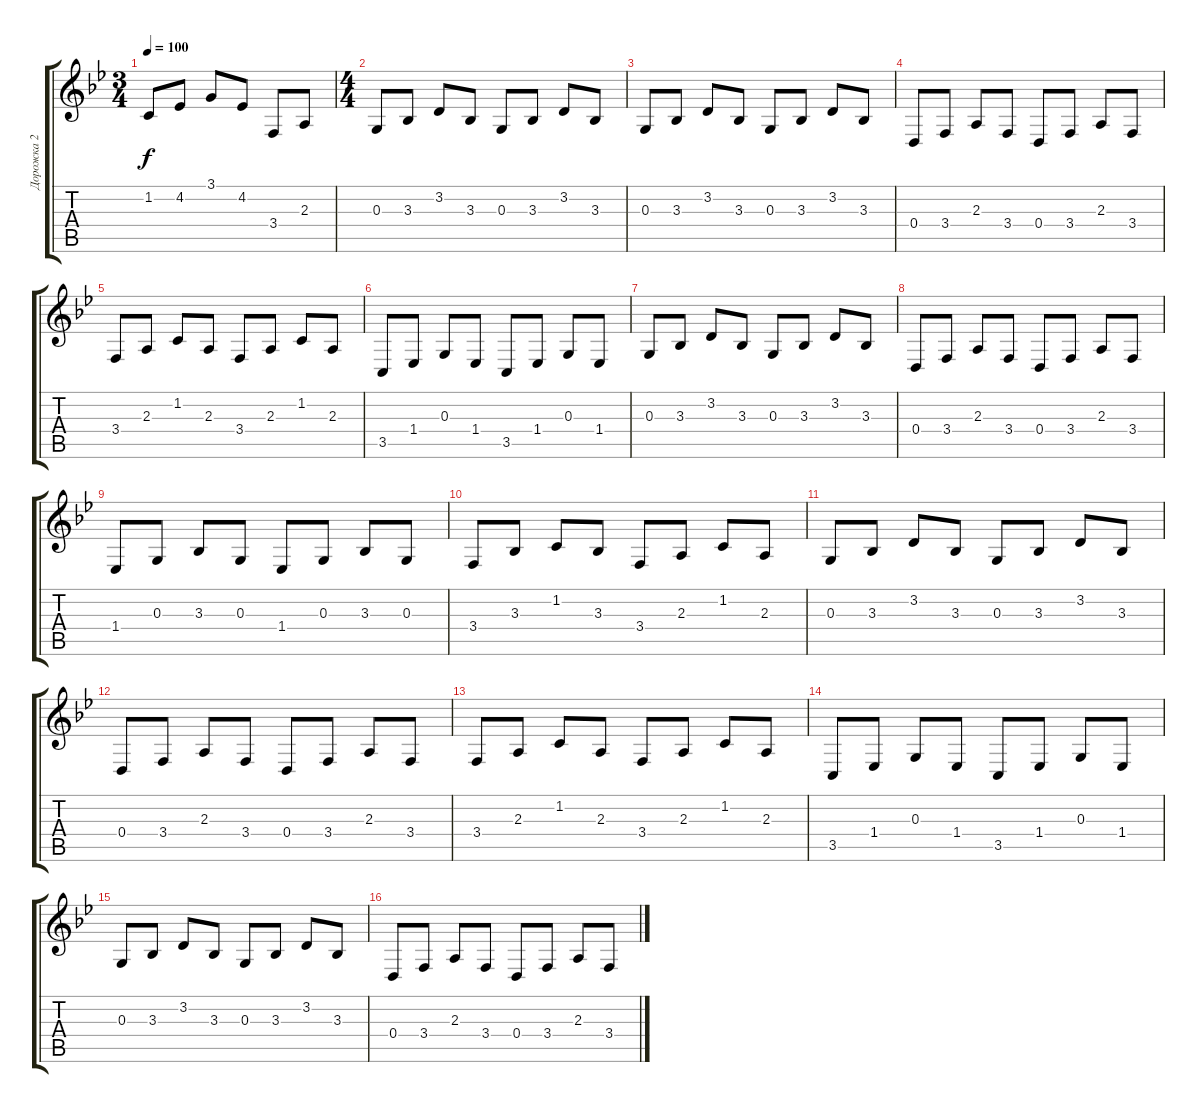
\track ("Дорожка 2" "Дорожка 2") {instrument churchorgan}
\staff {score tabs}
\tuning (E4 B3 G3 D3 A2 E2) {hide}
\ts (3 4)
\tempo 100
\clef g2
\ks gminor
1.2.8{dy f} 4.2.8 3.1.8 4.2.8 3.4.8 2.3.8 |
\ts (4 4)
0.3.8 3.3.8 3.2.8 3.3.8 0.3.8 3.3.8 3.2.8 3.3.8 |
0.3.8 3.3.8 3.2.8 3.3.8 0.3.8 3.3.8 3.2.8 3.3.8 |
0.4.8 3.4.8 2.3.8 3.4.8 0.4.8 3.4.8 2.3.8 3.4.8 |
3.4.8 2.3.8 1.2.8 2.3.8 3.4.8 2.3.8 1.2.8 2.3.8 |
3.5.8 1.4.8 0.3.8 1.4.8 3.5.8 1.4.8 0.3.8 1.4.8 |
0.3.8 3.3.8 3.2.8 3.3.8 0.3.8 3.3.8 3.2.8 3.3.8 |
0.4.8 3.4.8 2.3.8 3.4.8 0.4.8 3.4.8 2.3.8 3.4.8 |
1.4.8 0.3.8 3.3.8 0.3.8 1.4.8 0.3.8 3.3.8 0.3.8 |
3.4.8 3.3.8 1.2.8 3.3.8 3.4.8 2.3.8 1.2.8 2.3.8 |
0.3.8 3.3.8 3.2.8 3.3.8 0.3.8 3.3.8 3.2.8 3.3.8 |
0.4.8 3.4.8 2.3.8 3.4.8 0.4.8 3.4.8 2.3.8 3.4.8 |
3.4.8 2.3.8 1.2.8 2.3.8 3.4.8 2.3.8 1.2.8 2.3.8 |
3.5.8 1.4.8 0.3.8 1.4.8 3.5.8 1.4.8 0.3.8 1.4.8 |
0.3.8 3.3.8 3.2.8 3.3.8 0.3.8 3.3.8 3.2.8 3.3.8 |
0.4.8 3.4.8 2.3.8 3.4.8 0.4.8 3.4.8 2.3.8 3.4.8
